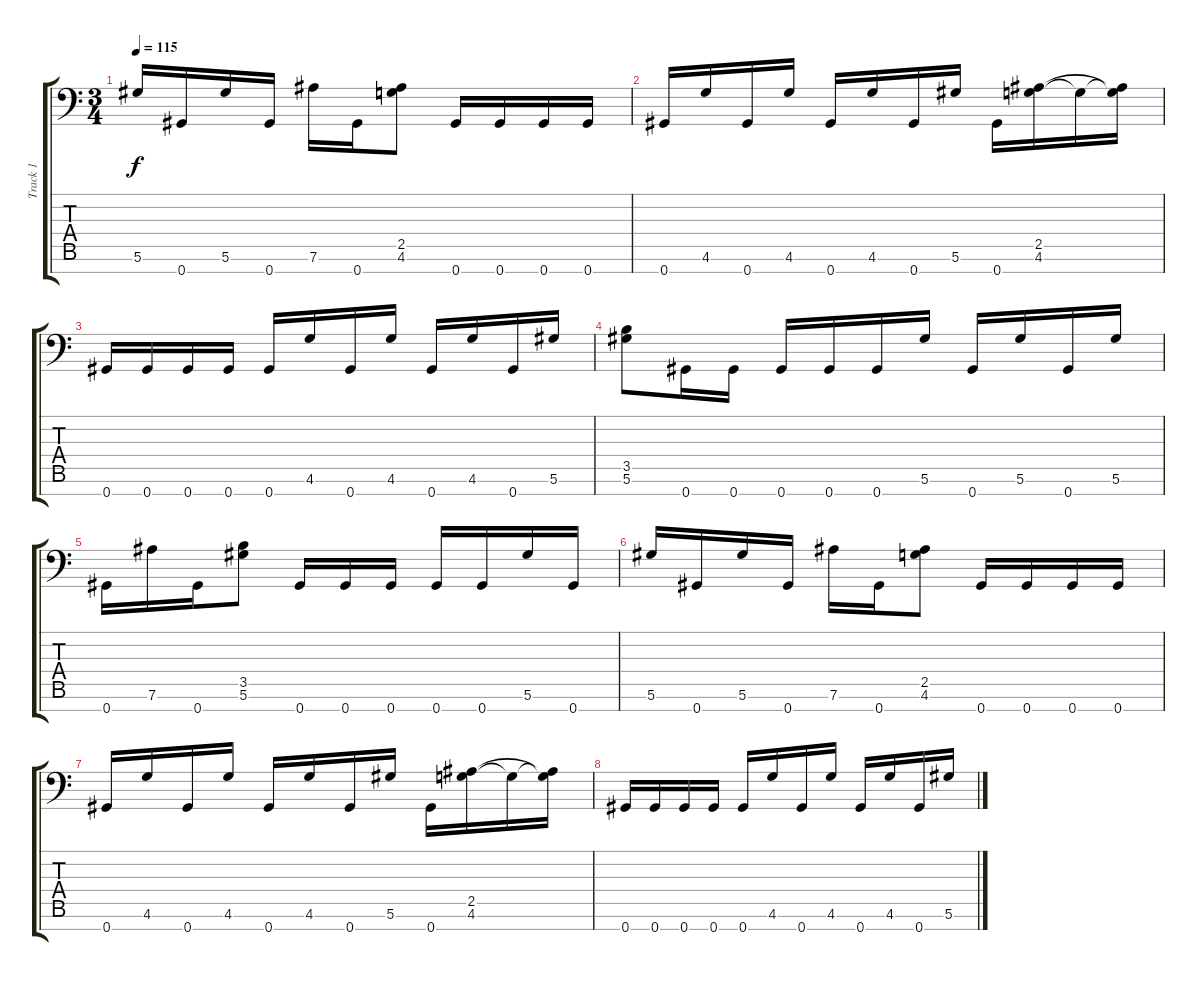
\track ("Track 1" "Track 1") {instrument distortionguitar}
\staff {score tabs}
\tuning (Eb4 Bb3 Gb3 Db3 Ab2 Eb2 Ab1) {hide}
\ts (3 4)
\tempo 115
\clef f4
\ks c
5.6.16{dy f} 0.7.16 5.6.16 0.7.16 7.6.16 0.7.16 (2.5 4.6).8 0.7.16 0.7.16 0.7.16 0.7.16 |
0.7.16 4.6.16 0.7.16 4.6.16 0.7.16 4.6.16 0.7.16 5.6.16 0.7.16 (2.5 4.6).16 4.6{t}.16 (2.5{t} 4.6{t}).16 |
0.7.16 0.7.16 0.7.16 0.7.16 0.7.16 4.6.16 0.7.16 4.6.16 0.7.16 4.6.16 0.7.16 5.6.16 |
(3.5 5.6).8 0.7.16 0.7.16 0.7.16 0.7.16 0.7.16 5.6.16 0.7.16 5.6.16 0.7.16 5.6.16 |
0.7.16 7.6.16 0.7.16 (3.5 5.6).8 0.7.16 0.7.16 0.7.16 0.7.16 0.7.16 5.6.16 0.7.16 |
5.6.16 0.7.16 5.6.16 0.7.16 7.6.16 0.7.16 (2.5 4.6).8 0.7.16 0.7.16 0.7.16 0.7.16 |
0.7.16 4.6.16 0.7.16 4.6.16 0.7.16 4.6.16 0.7.16 5.6.16 0.7.16 (2.5 4.6).16 4.6{t}.16 (2.5{t} 4.6{t}).16 |
0.7.16 0.7.16 0.7.16 0.7.16 0.7.16 4.6.16 0.7.16 4.6.16 0.7.16 4.6.16 0.7.16 5.6.16
